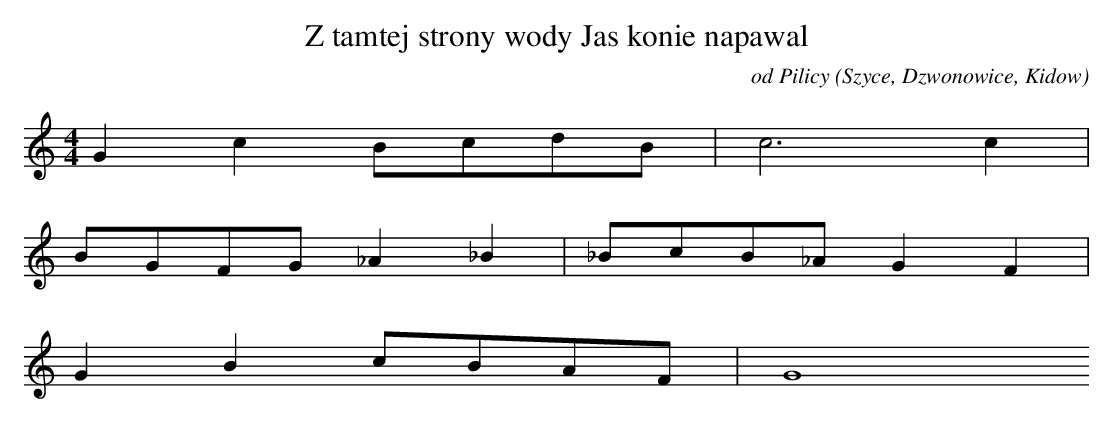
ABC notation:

X:1
T: Z tamtej strony wody Jas konie napawal
O: od Pilicy (Szyce, Dzwonowice, Kidow)
M: 4/4
L: 1/8
K: C
G2c2BcdB | c6c2 |
BGFG_A2_B2 | _BcB_AG2F2 |
G2B2cBAF | G8
